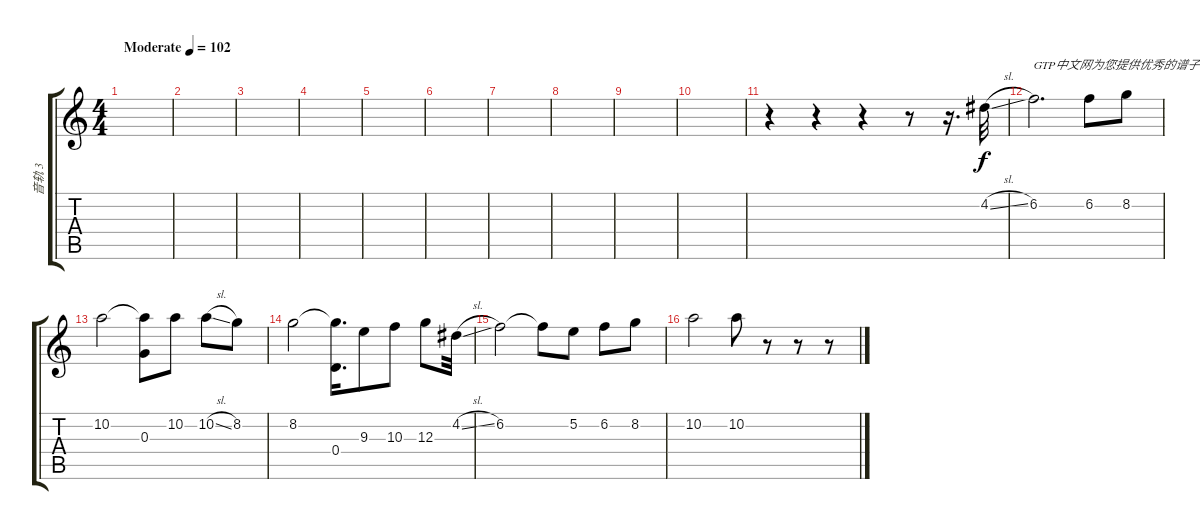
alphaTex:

\track ("音轨 3" "音轨 3") {instrument overdrivenguitar}
\staff {score tabs}
\tuning (E4 B3 G3 D3 A2 E2) {hide}
\ts (4 4)
\tempo (102 "Moderate")
\clef g2
\ks c
|
|
|
|
|
|
|
|
|
|
r.4 r.4 r.4 r.8 r.16{d} 4.2{sl}.32 |
6.2.2{d txt "GTP中文网为您提供优秀的谱子"} 6.2.8 8.2.8 |
10.2.2 (10.2{t} 0.3).8 10.2.8 10.2{sl}.8 8.2.8 |
8.2.2 (8.2{t} 0.4).16{d} 9.3.8 10.3.8 12.3.8 4.2{sl}.32 |
6.2.2 6.2{t}.8 5.2.8 6.2.8 8.2.8 |
10.2.2 10.2.8 r.8 r.8 r.8
